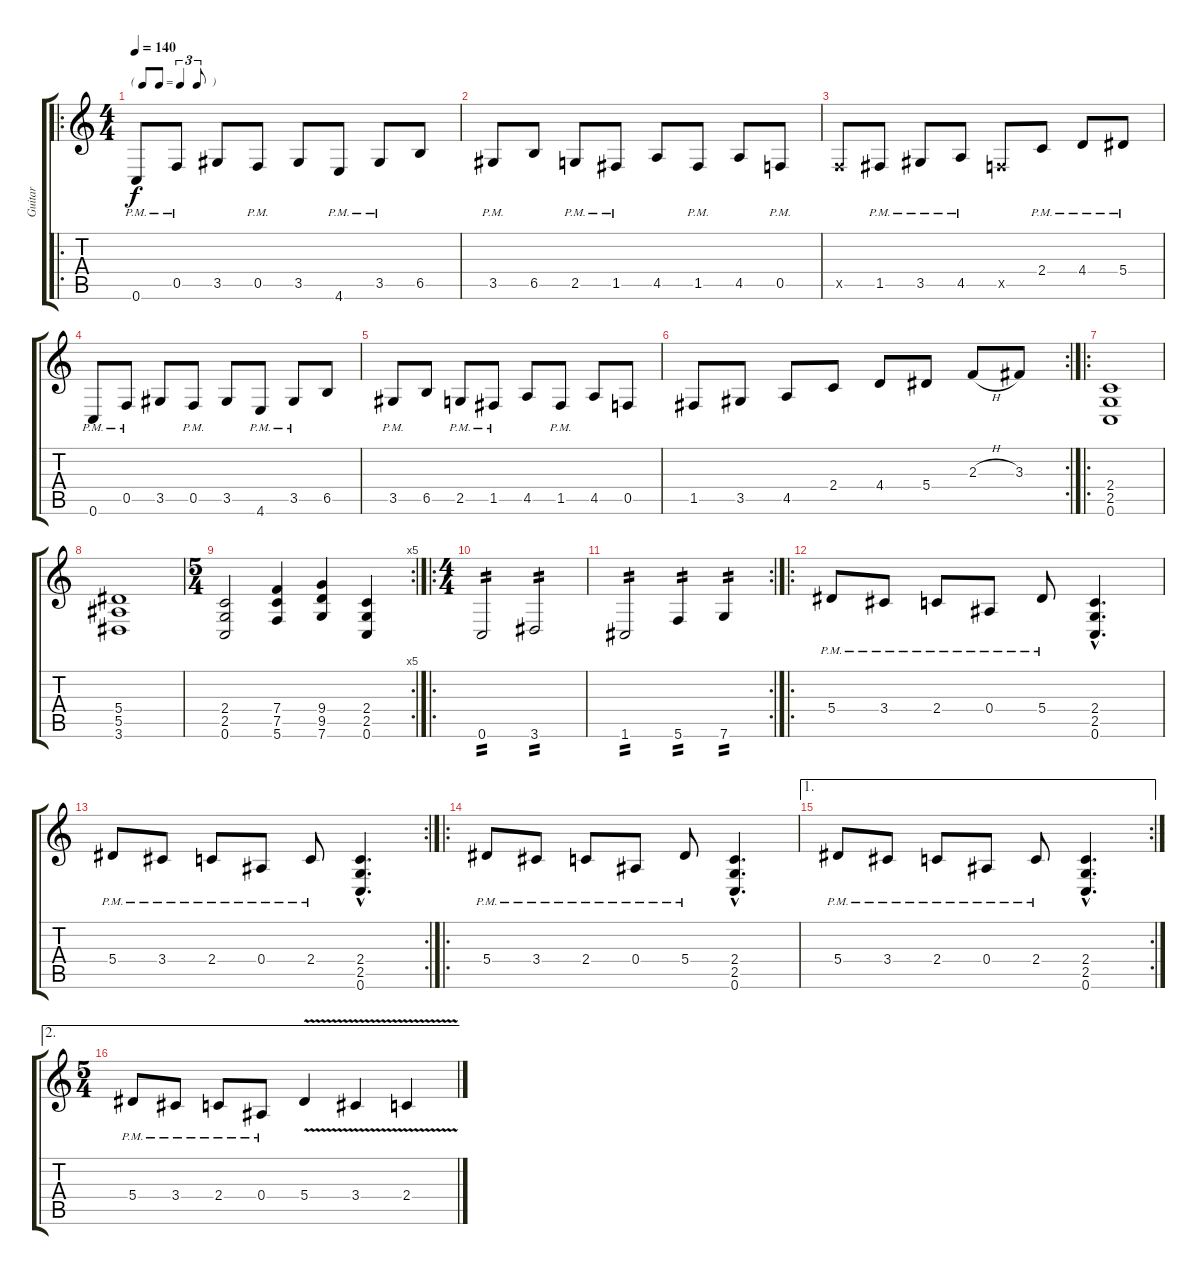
\track ("Guitar" "Guitar") {instrument overdrivenguitar}
\staff {score tabs}
\tuning (C4 G3 Eb3 Bb2 F2 C2) {hide}
\ro
\ts (4 4)
\tf triplet8th
\tempo 140
\clef g2
\ks c
0.6{pm}.8{dy f} 0.5{pm}.8 3.5.8 0.5{pm}.8 3.5.8 4.6{pm}.8 3.5{pm}.8 6.5.8 |
3.5{pm}.8 6.5.8 2.5{pm}.8 1.5{pm}.8 4.5.8 1.5{pm}.8 4.5.8 0.5{pm}.8 |
0.5{x}.8 1.5{pm}.8 3.5{pm}.8 4.5{pm}.8 0.5{x}.8 2.4{pm}.8 4.4{pm}.8 5.4{pm}.8 |
0.6{pm}.8 0.5{pm}.8 3.5.8 0.5{pm}.8 3.5.8 4.6{pm}.8 3.5{pm}.8 6.5.8 |
3.5{pm}.8 6.5.8 2.5{pm}.8 1.5{pm}.8 4.5.8 1.5{pm}.8 4.5.8 0.5.8 |
\rc 2
1.5.8 3.5.8 4.5.8 2.4.8 4.4.8 5.4.8 2.3{h}.8 3.3.8 |
\ro
(2.4 2.5 0.6).1 |
(5.4 5.5 3.6).1 |
\rc 5
\ts (5 4)
(2.4 2.5 0.6).2 (7.4 7.5 5.6).4 (9.4 9.5 7.6).4 (2.4 2.5 0.6).4 |
\ro
\ts (4 4)
0.6.2{tp 2} 3.6.2{tp 2} |
\rc 2
1.6.2{tp 2} 5.6.4{tp 2} 7.6.4{tp 2} |
\ro
5.4{pm}.8 3.4{pm}.8 2.4{pm}.8 0.4{pm}.8 5.4{pm}.8 (2.4{hac} 2.5{hac} 0.6{hac}).4{d} |
\rc 2
5.4{pm}.8 3.4{pm}.8 2.4{pm}.8 0.4{pm}.8 2.4{pm}.8 (2.4{hac} 2.5{hac} 0.6{hac}).4{d} |
\ro
5.4{pm}.8 3.4{pm}.8 2.4{pm}.8 0.4{pm}.8 5.4{pm}.8 (2.4{hac} 2.5{hac} 0.6{hac}).4{d} |
\ae 1
\rc 2
5.4{pm}.8 3.4{pm}.8 2.4{pm}.8 0.4{pm}.8 2.4{pm}.8 (2.4{hac} 2.5{hac} 0.6{hac}).4{d} |
\ae 2
\ts (5 4)
5.4{pm}.8 3.4{pm}.8 2.4{pm}.8 0.4{pm}.8 5.4{v}.4 3.4{v}.4 2.4{v}.4
